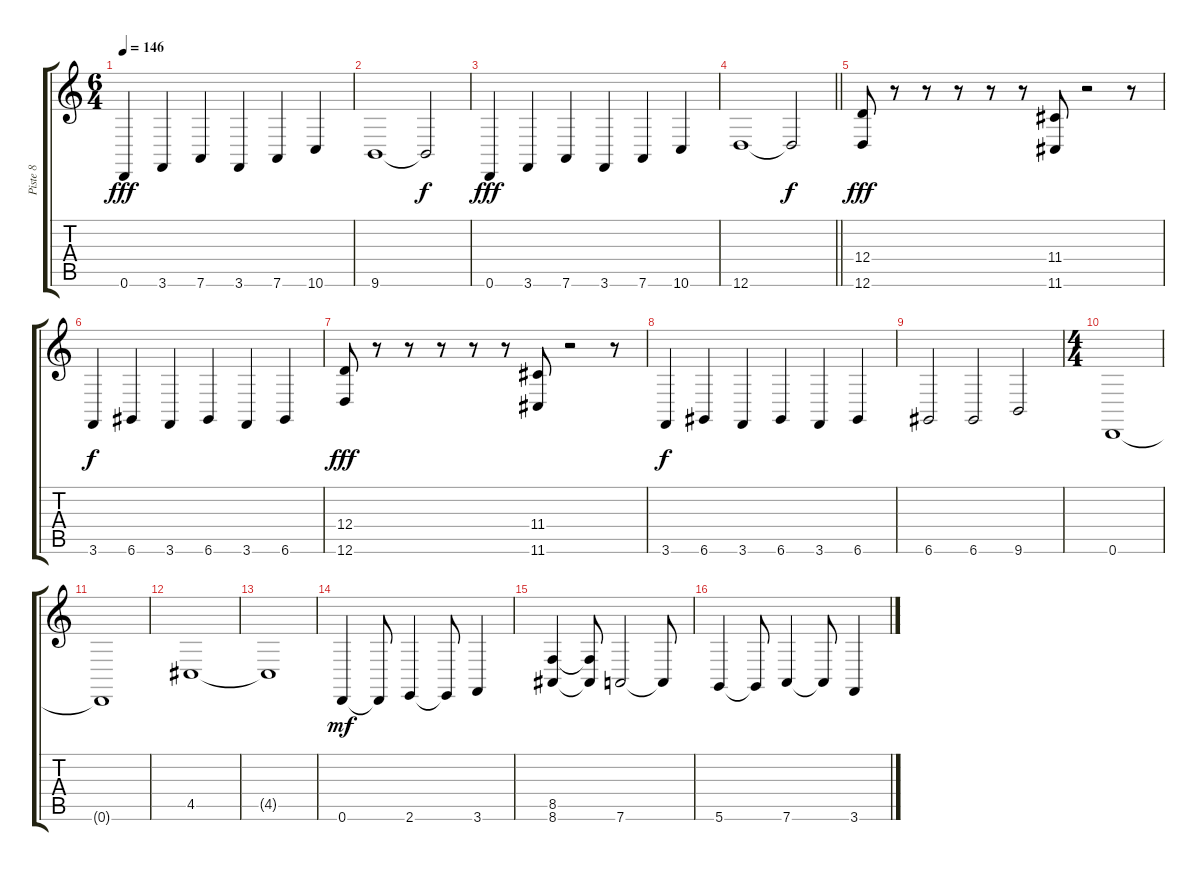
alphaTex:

\track ("Piste 8" "Piste 8") {instrument oboe}
\staff {score tabs}
\tuning (E4 B3 G3 D3 A2 D2) {hide}
\ts (6 4)
\tempo 146
\clef g2
\ks c
0.6.4{dy fff} 3.6.4 7.6.4 3.6.4 7.6.4 10.6.4 |
9.6.1 9.6{t}.2{dy f} |
0.6.4{dy fff} 3.6.4 7.6.4 3.6.4 7.6.4 10.6.4 |
\barLineRight lightlight
12.6.1 12.6{t}.2{dy f} |
\section ("" "")
(12.4 12.6).8{dy fff} r.8 r.8 r.8 r.8 r.8 (11.4 11.6).8 r.2 r.8 |
3.6.4{dy f} 6.6.4 3.6.4 6.6.4 3.6.4 6.6.4 |
(12.4 12.6).8{dy fff} r.8 r.8 r.8 r.8 r.8 (11.4 11.6).8 r.2 r.8 |
3.6.4{dy f} 6.6.4 3.6.4 6.6.4 3.6.4 6.6.4 |
6.6.2 6.6.2 9.6.2 |
\ts (4 4)
0.6.1 |
0.6{t}.1 |
4.5.1 |
4.5{t}.1 |
0.6.4{dy mf} 0.6{t}.8 2.6.4 2.6{t}.8 3.6.4 |
(8.5 8.6).4 (8.5{t} 8.6{t}).8 7.6.2 7.6{t}.8 |
5.6.4 5.6{t}.8 7.6.4 7.6{t}.8 3.6.4
